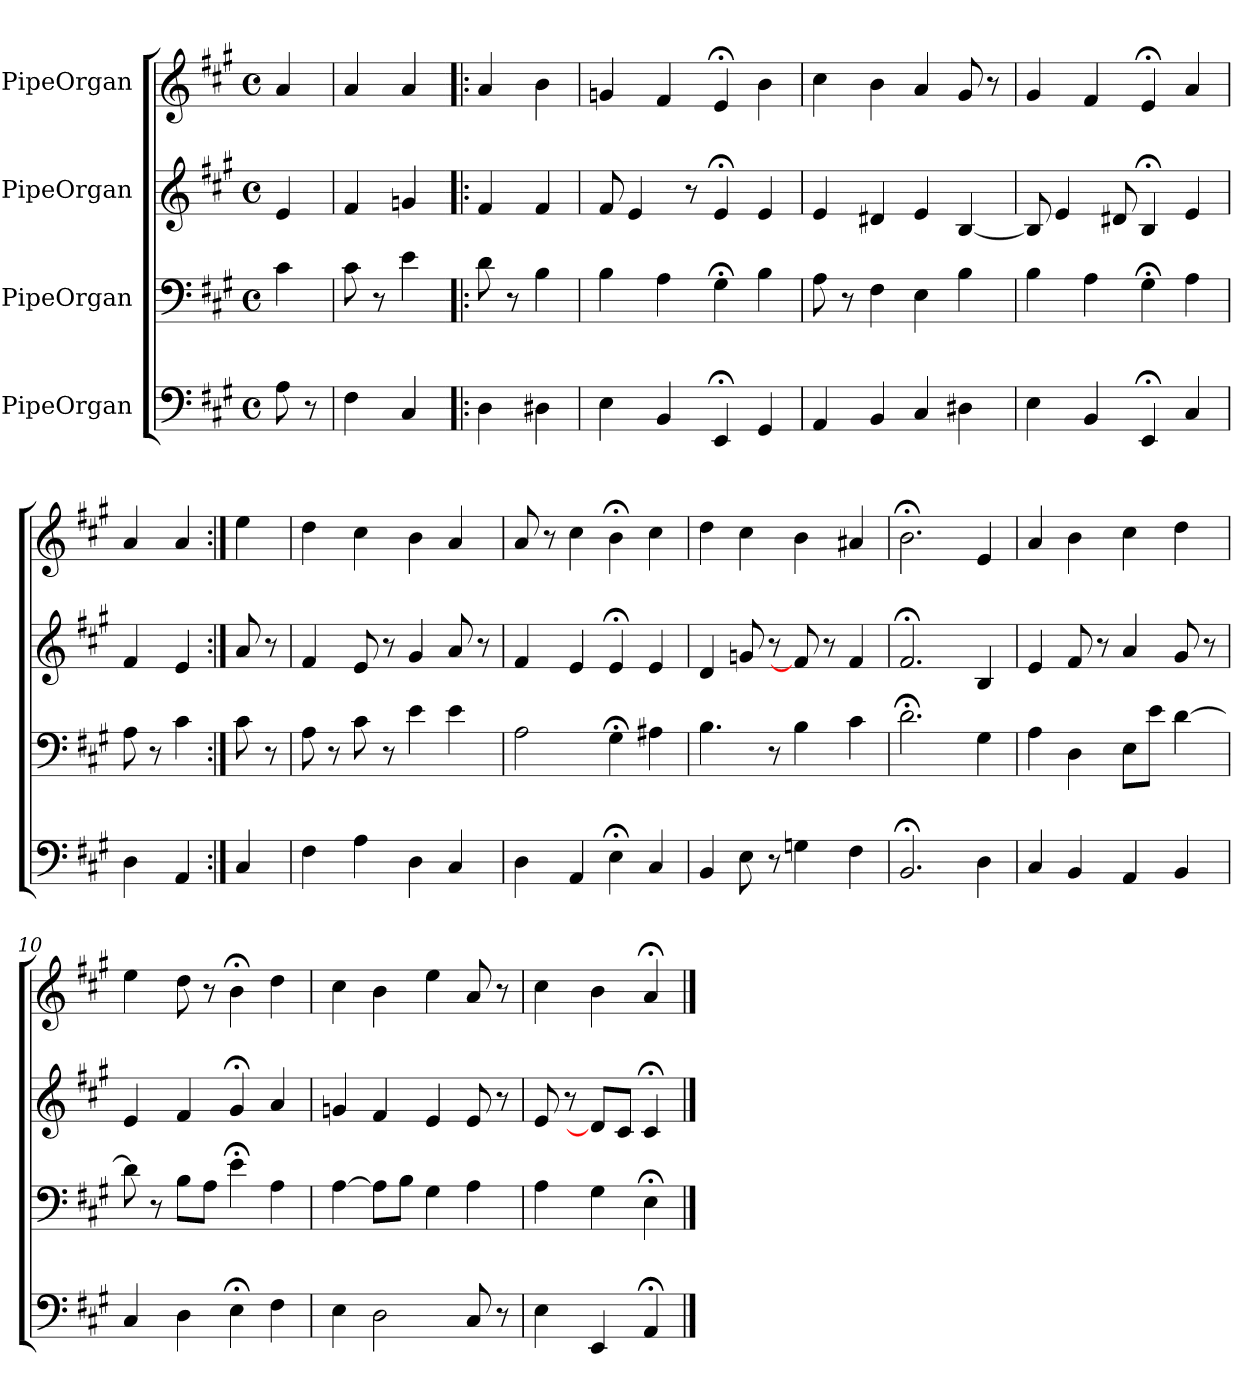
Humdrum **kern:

**kern	**kern	**kern	**kern
*part4	*part3	*part2	*part1
*staff4	*staff3	*staff2	*staff1
*I"PipeOrgan	*I"PipeOrgan	*I"PipeOrgan	*I"PipeOrgan
*k[f#c#g#]	*k[f#c#g#]	*k[f#c#g#]	*k[f#c#g#]
*A:	*A:	*A:	*A:
*M4/4	*M4/4	*M4/4	*M4/4
*met(c)	*met(c)	*met(c)	*met(c)
*MM60	*MM60	*MM60	*MM60
=	=	=	=
8A	4c#	4e	4a
8r	.	.	.
=1	=1	=1	=1
4F#	8c#	4f#	4a
.	8r	.	.
4C#	4e	4gn	4a
=!|:	=!|:	=!|:	=!|:
4D	8d	4f#	4a
.	8r	.	.
4D#X	4B	4f#	4b
=2	=2	=2	=2
4E	4B	8f#	4gn
.	.	4e	.
4BB	4A	.	4f#
.	.	8r	.
4EE;<	4G#;<	4e;<	4e;<
4GG#	4B	4e	4b
=3	=3	=3	=3
4AA	8A	4e	4cc#
.	8r	.	.
4BB	4F#	4d#X	4b
4C#	4E	4e	4a
4D#X	4B	[4B	8g#
.	.	.	8r
=4	=4	=4	=4
4E	4B	8B]	4g#
.	.	4e	.
4BB	4A	.	4f#
.	.	8d#X	.
4EE;<	4G#;<	4B;<	4e;<
4C#	4A	4e	4a
=1	=1	=1	=1
4D	8A	4f#	4a
.	8r	.	.
4AA	4c#	4e	4a
=:|!	=:|!	=:|!	=:|!
4C#	8c#	8a	4ee
.	8r	8r	.
=5	=5	=5	=5
4F#	8A	4f#	4dd
.	8r	.	.
4A	8c#	8e	4cc#
.	8r	8r	.
4D	4e	4g#	4b
4C#	4e	8a	4a
.	.	8r	.
=6	=6	=6	=6
4D	2A	4f#	8a
.	.	.	8r
4AA	.	4e	4cc#
4E;<	4G#;<	4e;<	4b;<
4C#	4A#X	4e	4cc#
=7	=7	=7	=7
4BB	4.B	4d	4dd
8E	.	8gn	4cc#
8r	8r	8r	.
4Gn	4B	8f#]	4b
.	.	8r	.
4F#	4c#	4f#	4a#X
=8	=8	=8	=8
2.BB;<	2.d;<	2.f#;<	2.b;<
4D	4G#	4B	4e
=9	=9	=9	=9
4C#	4A	4e	4a
4BB	4D	8f#	4b
.	.	8r	.
4AA	8EL	4a	4cc#
.	8eJ	.	.
4BB	[4d	8g#	4dd
.	.	8r	.
=10	=10	=10	=10
4C#	8d]	4e	4ee
.	8r	.	.
4D	8BL	4f#	8dd
.	8AJ	.	8r
4E;<	4e;<	4g#;<	4b;<
4F#	4A	4a	4dd
=11	=11	=11	=11
4E	[4A	4gn	4cc#
2D	8AL]	4f#	4b
.	8BJ	.	.
.	4G#	4e	4ee
8C#	4A	8e	8a
8r	.	8r	8r
=12	=12	=12	=12
4E	4A	8e	4cc#
.	.	8r	.
4EE	4G#	8dL]	4b
.	.	8c#J	.
4AA;<	4E;<	4c#;<	4a;<
==	==	==	==
*-	*-	*-	*-
